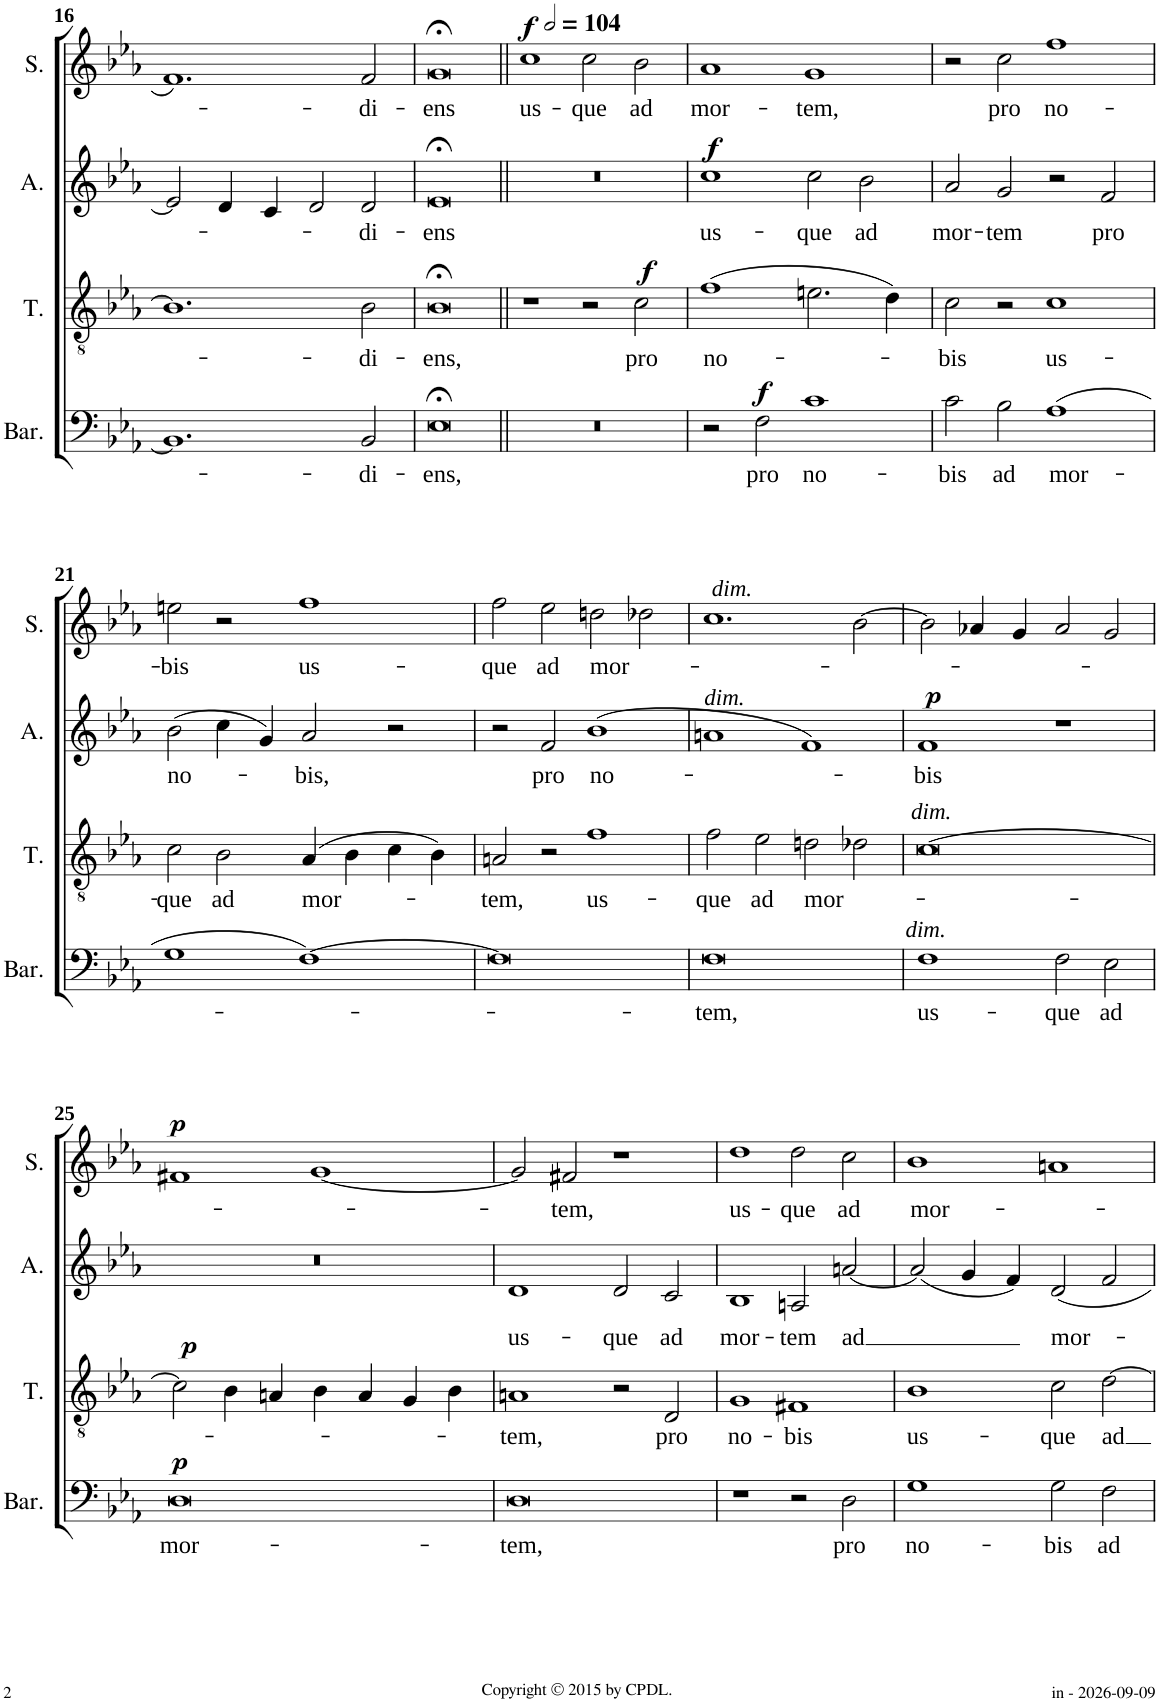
**kern	**text	**dynam	**kern	**text	**dynam	**kern	**text	**dynam	**kern	**text	**dynam
*part4	*part4	*part4	*part3	*part3	*part3	*part2	*part2	*part2	*part1	*part1	*part1
*staff4	*staff4	*staff4	*staff3	*staff3	*staff3	*staff2	*staff2	*staff2	*staff1	*staff1	*staff1
*I"Baritone	*	*	*I"Tenor	*	*	*I"Alto	*	*	*I"Soprano	*	*
*I'Bar.	*	*	*I'T.	*	*	*I'A.	*	*	*I'S.	*	*
!!LO:PB:g=z
*clefF4	*	*	*clefGv2	*	*	*clefG2	*	*	*clefG2	*	*
*	*	*	*Trd7c12	*	*	*	*	*	*	*	*
*k[b-e-a-]	*	*	*k[b-e-a-]	*	*	*k[b-e-a-]	*	*	*k[b-e-a-]	*	*
*E-:	*	*	*E-:	*	*	*E-:	*	*	*E-:	*	*
*M4/2	*	*	*M4/2	*	*	*M4/2	*	*	*M4/2	*	*
=16	=16	=16	=16	=16	=16	=16	=16	=16	=16	=16	=16
1.BB-]	.	.	1.B-]	.	.	2e-/]	.	.	1.f	.	.
.	.	.	.	.	.	4d/	.	.	.	.	.
.	.	.	.	.	.	4c/	.	.	.	.	.
.	.	.	.	.	.	2d/	.	.	.	.	.
!	!LO:LY:b	!	!	!LO:LY:b	!	!	!LO:LY:b	!	!	!LO:LY:b	!
2BB-/	-di-	.	2B-\	-di-	.	2d/	-di-	.	2f/	-di-	.
=17	=17	=17	=17	=17	=17	=17	=17	=17	=17	=17	=17
!	!LO:LY:b	!	!	!LO:LY:b	!	!	!LO:LY:b	!	!	!LO:LY:b	!
0E-;<	-ens,	.	0B-;<	-ens,	.	0e-;<	-ens	.	0g;<	-ens	.
=18||	=18||	=18||	=18||	=18||	=18||	=18||	=18||	=18||	=18||	=18||	=18||
*	*	*	*	*	*	*	*	*	*MM208	*	*
!	!	!	!	!	!	!	!	!	!	!LO:LY:b	!LO:DY:a
0r	.	.	1r	.	.	0r	.	.	1cc	us-	f
!	!	!	!	!	!	!	!	!	!	!LO:LY:b	!
.	.	.	2r	.	.	.	.	.	2cc\	-que	.
!	!	!	!	!LO:LY:b	!LO:DY:a	!	!	!	!	!LO:LY:b	!
.	.	.	2c\	pro	f	.	.	.	2b-\	ad	.
=19	=19	=19	=19	=19	=19	=19	=19	=19	=19	=19	=19
!	!	!	!	!LO:LY:b	!	!	!LO:LY:b	!LO:DY:b	!	!LO:LY:b	!
2r	.	.	(1f	no-	.	1cc	us-	f	1a-	mor-	.
!	!LO:LY:b	!LO:DY:a	!	!	!	!	!	!	!	!	!
2F\	pro	f	.	.	.	.	.	.	.	.	.
!	!LO:LY:b	!	!	!	!	!	!LO:LY:b	!	!	!LO:LY:b	!
1c	no-	.	2.en\	.	.	2cc\	-que	.	1g	-tem,	.
!	!	!	!	!	!	!	!LO:LY:b	!	!	!	!
.	.	.	.	.	.	2b-\	ad	.	.	.	.
.	.	.	4d\)	.	.	.	.	.	.	.	.
=20	=20	=20	=20	=20	=20	=20	=20	=20	=20	=20	=20
!	!LO:LY:b	!	!	!LO:LY:b	!	!	!LO:LY:b	!	!	!	!
2c\	-bis	.	2c\	-bis	.	2a-/	mor-	.	2r	.	.
!	!LO:LY:b	!	!	!	!	!	!LO:LY:b	!	!	!LO:LY:b	!
2B-\	ad	.	2r	.	.	2g/	-tem	.	2cc\	pro	.
!	!LO:LY:b	!	!	!LO:LY:b	!	!	!	!	!	!LO:LY:b	!
(1A-	mor-	.	1c	us-	.	2r	.	.	1ff	no-	.
!	!	!	!	!	!	!	!LO:LY:b	!	!	!	!
.	.	.	.	.	.	2f/	pro	.	.	.	.
!!LO:LB:g=z
=21	=21	=21	=21	=21	=21	=21	=21	=21	=21	=21	=21
!	!	!	!	!LO:LY:b	!	!	!LO:LY:b	!	!	!LO:LY:b	!
1G	.	.	2c\	-que	.	(2b-\	no-	.	2een\	-bis	.
!	!	!	!	!LO:LY:b	!	!	!	!	!	!	!
.	.	.	2B-\	ad	.	4cc\	.	.	2r	.	.
.	.	.	.	.	.	4g/)	.	.	.	.	.
!	!	!	!	!LO:LY:b	!	!	!LO:LY:b	!	!	!LO:LY:b	!
[1F)	.	.	(4A-/	mor-	.	2a-/	-bis,	.	1ff	us-	.
.	.	.	4B-\	.	.	.	.	.	.	.	.
.	.	.	4c\	.	.	2r	.	.	.	.	.
.	.	.	4B-\)	.	.	.	.	.	.	.	.
=22	=22	=22	=22	=22	=22	=22	=22	=22	=22	=22	=22
!	!	!	!	!LO:LY:b	!	!	!	!	!	!LO:LY:b	!
0F]	.	.	2An/	-tem,	.	2r	.	.	2ff\	-que	.
!	!	!	!	!	!	!	!LO:LY:b	!	!	!LO:LY:b	!
.	.	.	2r	.	.	2f/	pro	.	2ee-\	ad	.
!	!	!	!	!LO:LY:b	!	!	!LO:LY:b	!	!	!LO:LY:b	!
.	.	.	1f	us-	.	(1b-	no-	.	2ddn\	mor-	.
.	.	.	.	.	.	.	.	.	2dd-X\	.	.
=23	=23	=23	=23	=23	=23	=23	=23	=23	=23	=23	=23
!	!	!	!	!	!	!	!	!	!LO:TX:a:i:t=dim.	!	!
!	!	!	!	!	!	!LO:TX:a:i:t=dim.	!	!	!	!	!
!	!LO:LY:b	!	!	!LO:LY:b	!	!	!	!	!	!	!
0F	-tem,	.	2f\	-que	.	1an	.	.	1.cc	.	.
!	!	!	!	!LO:LY:b	!	!	!	!	!	!	!
.	.	.	2e-\	ad	.	.	.	.	.	.	.
!	!	!	!	!LO:LY:b	!	!	!	!	!	!	!
.	.	.	2dn\	mor-	.	1f)	.	.	.	.	.
.	.	.	2d-X\	.	.	.	.	.	[2b-\	.	.
=24	=24	=24	=24	=24	=24	=24	=24	=24	=24	=24	=24
!	!	!	!LO:TX:a:i:t=dim.	!	!	!	!	!	!	!	!
!LO:TX:a:i:t=dim.	!	!	!	!	!	!	!	!	!	!	!
!	!LO:LY:b	!	!	!	!	!	!LO:LY:b	!LO:DY:a	!	!	!
1F	us-	.	[0c	.	.	1f	-bis	p	2b-\]	.	.
.	.	.	.	.	.	.	.	.	4a-X/	.	.
.	.	.	.	.	.	.	.	.	4g/	.	.
!	!LO:LY:b	!	!	!	!	!	!	!	!	!	!
2F\	-que	.	.	.	.	1r	.	.	2a-/	.	.
!	!LO:LY:b	!	!	!	!	!	!	!	!	!	!
2E-\	ad	.	.	.	.	.	.	.	2g/	.	.
!!LO:LB:g=z
=25	=25	=25	=25	=25	=25	=25	=25	=25	=25	=25	=25
!	!LO:LY:b	!LO:DY:a	!	!	!LO:DY:a	!	!	!	!	!	!LO:DY:a
0D	mor-	p	2c\]	.	p	0r	.	.	1f#X	.	p
.	.	.	4B-\	.	.	.	.	.	.	.	.
.	.	.	4An/	.	.	.	.	.	.	.	.
.	.	.	4B-\	.	.	.	.	.	[1g	.	.
.	.	.	4A/	.	.	.	.	.	.	.	.
.	.	.	4G/	.	.	.	.	.	.	.	.
.	.	.	4B-\	.	.	.	.	.	.	.	.
=26	=26	=26	=26	=26	=26	=26	=26	=26	=26	=26	=26
!	!LO:LY:b	!	!	!LO:LY:b	!	!	!LO:LY:b	!	!	!	!
0D	-tem,	.	1An	-tem,	.	1d	us-	.	2g/]	.	.
!	!	!	!	!	!	!	!	!	!	!LO:LY:b	!
.	.	.	.	.	.	.	.	.	2f#X/	-tem,	.
!	!	!	!	!	!	!	!LO:LY:b	!	!	!	!
.	.	.	2r	.	.	2d/	-que	.	1r	.	.
!	!	!	!	!LO:LY:b	!	!	!LO:LY:b	!	!	!	!
.	.	.	2D/	pro	.	2c/	ad	.	.	.	.
=27	=27	=27	=27	=27	=27	=27	=27	=27	=27	=27	=27
!	!	!	!	!LO:LY:b	!	!	!LO:LY:b	!	!	!LO:LY:b	!
1r	.	.	1G	no-	.	1B-	mor-	.	1dd	us-	.
!	!	!	!	!LO:LY:b	!	!	!LO:LY:b	!	!	!LO:LY:b	!
2r	.	.	1F#X	-bis	.	2An/	-tem	.	2dd\	-que	.
!	!LO:LY:b	!	!	!	!	!	!LO:LY:b	!	!	!LO:LY:b	!
2D\	pro	.	.	.	.	[2an/	ad	.	2cc\	ad	.
=28	=28	=28	=28	=28	=28	=28	=28	=28	=28	=28	=28
!	!LO:LY:b	!	!	!LO:LY:b	!	!	!	!	!	!LO:LY:b	!
1G	no-	.	1B-	us-	.	(2a/]	.	.	1b-	mor-	.
.	.	.	.	.	.	4g/	.	.	.	.	.
.	.	.	.	.	.	4f/)	.	.	.	.	.
!	!LO:LY:b	!	!	!LO:LY:b	!	!	!LO:LY:b	!	!	!	!
2G\	-bis	.	2c\	-que	.	2d/	mor-	.	1an	.	.
!	!LO:LY:b	!	!	!LO:LY:b	!	!	!	!	!	!	!
2F\	ad	.	[2d\	ad	.	2f/	.	.	.	.	.
=	=	=	=	=	=	=	=	=	=	=	=
*-	*-	*-	*-	*-	*-	*-	*-	*-	*-	*-	*-
